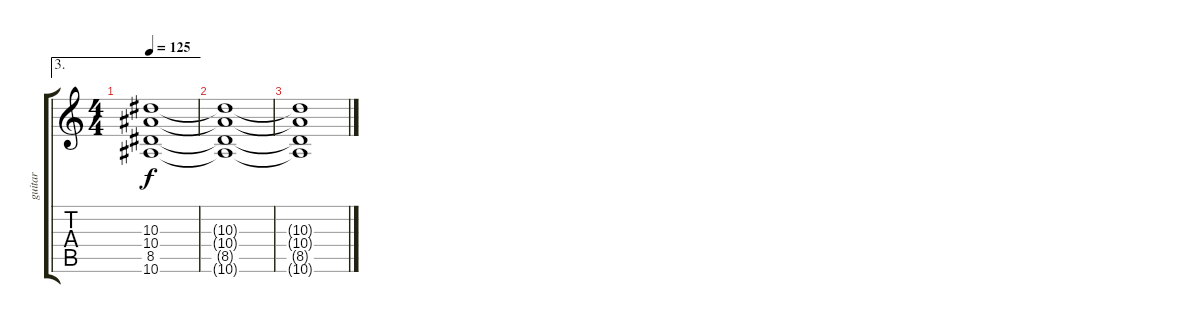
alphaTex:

\track ("guitar" "guitar") {instrument electricguitarmuted}
\staff {score tabs}
\tuning (D4 A3 F3 C3 G2 C2) {hide}
\ae 3
\ts (4 4)
\tempo 125
\clef g2
\ks c
(10.3 10.4 8.5 10.6).1{dy f} |
(10.3{t} 10.4{t} 8.5{t} 10.6{t}).1 |
(10.3{t} 10.4{t} 8.5{t} 10.6{t}).1
